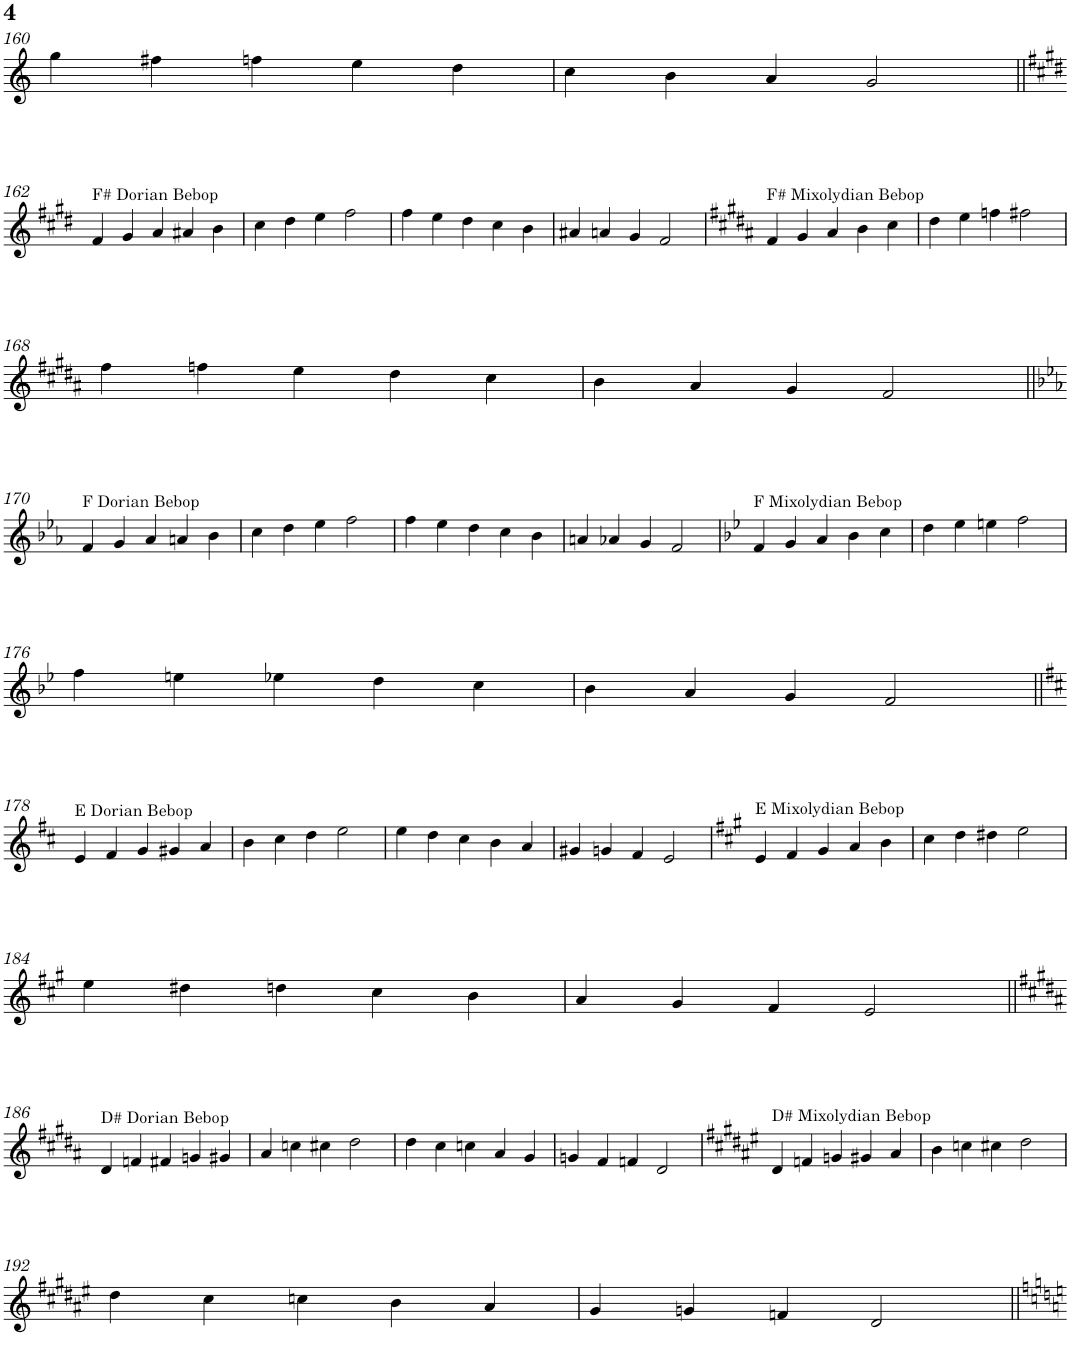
**kern
*part1
*staff1
*I"Alto Saxophone
*I'A. Sax.
!!LO:PB:g=z
*clefG2
*Trd5c9
*k[]
*M5/4
=160
4gg\
4ff#X\
4ffn\
4ee\
4dd\
=161
4cc\
4b\
4a/
2g/
!!LO:LB:g=z
=162||
*k[f#c#g#d#]
!LO:TX:a:t=F# Dorian Bebop
4f#/
4g#/
4a/
4a#X/
4b\
=163
4cc#\
4dd#\
4ee\
2ff#\
=164
4ff#\
4ee\
4dd#\
4cc#\
4b\
=165
4a#X/
4an/
4g#/
2f#/
=166
*k[f#c#g#d#a#]
!LO:TX:a:t=F# Mixolydian Bebop
4f#/
4g#/
4a#/
4b\
4cc#\
=167
4dd#\
4ee\
4ffn\
2ff#X\
!!LO:LB:g=z
=168
4ff#\
4ffn\
4ee\
4dd#\
4cc#\
=169
4b\
4a#/
4g#/
2f#/
!!LO:LB:g=z
=170||
*k[b-e-a-]
!LO:TX:a:t=F Dorian Bebop
4f/
4g/
4a-/
4an/
4b-\
=171
4cc\
4dd\
4ee-\
2ff\
=172
4ff\
4ee-\
4dd\
4cc\
4b-\
=173
4an/
4a-X/
4g/
2f/
=174
*k[b-e-]
!LO:TX:a:t=F Mixolydian Bebop
4f/
4g/
4a/
4b-\
4cc\
=175
4dd\
4ee-\
4een\
2ff\
!!LO:LB:g=z
=176
4ff\
4een\
4ee-X\
4dd\
4cc\
=177
4b-\
4a/
4g/
2f/
!!LO:LB:g=z
=178||
*k[f#c#]
!LO:TX:a:t=E Dorian Bebop
4e/
4f#/
4g/
4g#X/
4a/
=179
4b\
4cc#\
4dd\
2ee\
=180
4ee\
4dd\
4cc#\
4b\
4a/
=181
4g#X/
4gn/
4f#/
2e/
=182
*k[f#c#g#]
!LO:TX:a:t=E Mixolydian Bebop
4e/
4f#/
4g#/
4a/
4b\
=183
4cc#\
4dd\
4dd#X\
2ee\
!!LO:LB:g=z
=184
4ee\
4dd#X\
4ddn\
4cc#\
4b\
=185
4a/
4g#/
4f#/
2e/
!!LO:LB:g=z
=186||
*k[f#c#g#d#a#]
!LO:TX:a:t=D# Dorian Bebop
4d#/
4fn/
4f#X/
4gn/
4g#X/
=187
4a#/
4ccn\
4cc#X\
2dd#\
=188
4dd#\
4cc#\
4ccn\
4a#/
4g#/
=189
4gn/
4f#/
4fn/
2d#/
=190
*k[f#c#g#d#a#e#]
!LO:TX:a:t=D# Mixolydian Bebop
4d#/
4fn/
4gn/
4g#X/
4a#/
=191
4b\
4ccn\
4cc#X\
2dd#\
!!LO:LB:g=z
=192
4dd#\
4cc#\
4ccn\
4b\
4a#/
=193
4g#/
4gn/
4fn/
2d#/
=||
*-
